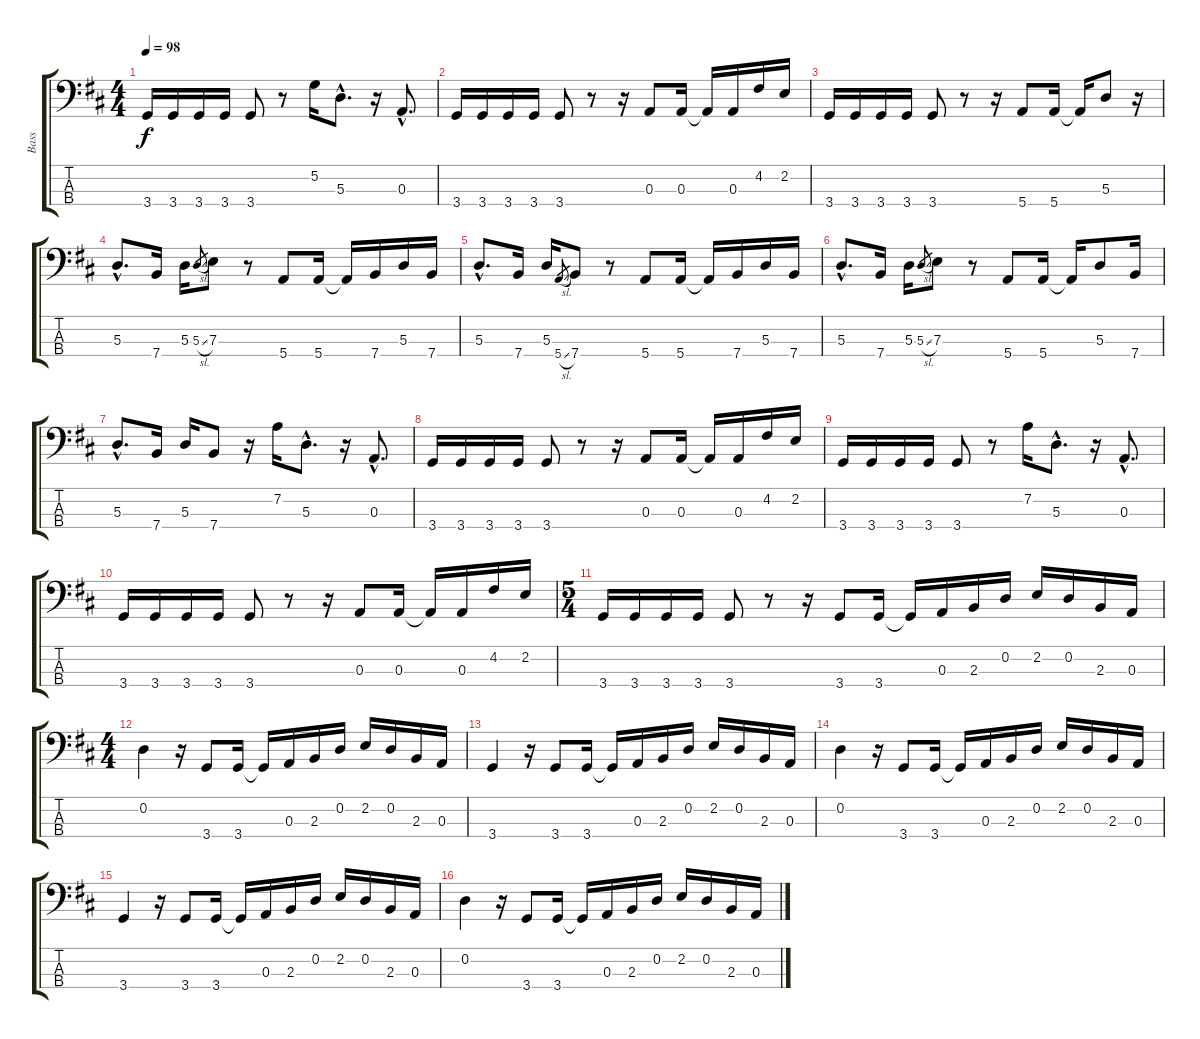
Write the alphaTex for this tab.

\track ("Bass" "Bass") {instrument electricbassfinger}
\staff {score tabs}
\tuning (G2 D2 A1 E1) {hide}
\ts (4 4)
\tempo 98
\clef f4
\ks d
3.4.16{dy f} 3.4.16 3.4.16 3.4.16 3.4.8 r.8 5.2.16 5.3{hac}.8{d} r.16 0.3{hac}.8{d} |
3.4.16 3.4.16 3.4.16 3.4.16 3.4.8 r.8 r.16 0.3.8 0.3.16 0.3{t}.16 0.3.16 4.2.16 2.2.16 |
3.4.16 3.4.16 3.4.16 3.4.16 3.4.8 r.8 r.16 5.4.8 5.4.16 5.4{t}.16 5.3.8 r.16 |
5.3{hac}.8{d} 7.4.16 5.3.16 5.3{sl}.8{gr} 7.3.8 r.8 5.4.8 5.4.16 5.4{t}.16 7.4.16 5.3.16 7.4.16 |
5.3{hac}.8{d} 7.4.16 5.3.16 5.4{sl}.8{gr} 7.4.8 r.8 5.4.8 5.4.16 5.4{t}.16 7.4.16 5.3.16 7.4.16 |
5.3{hac}.8{d} 7.4.16 5.3.16 5.3{sl}.8{gr} 7.3.8 r.8 5.4.8 5.4.16 5.4{t}.16 5.3.8 7.4.16 |
5.3{hac}.8{d} 7.4.16 5.3.16 7.4.8 r.16 7.2.16 5.3{hac}.8{d} r.16 0.3{hac}.8{d} |
3.4.16 3.4.16 3.4.16 3.4.16 3.4.8 r.8 r.16 0.3.8 0.3.16 0.3{t}.16 0.3.16 4.2.16 2.2.16 |
3.4.16 3.4.16 3.4.16 3.4.16 3.4.8 r.8 7.2.16 5.3{hac}.8{d} r.16 0.3{hac}.8{d} |
3.4.16 3.4.16 3.4.16 3.4.16 3.4.8 r.8 r.16 0.3.8 0.3.16 0.3{t}.16 0.3.16 4.2.16 2.2.16 |
\ts (5 4)
3.4.16 3.4.16 3.4.16 3.4.16 3.4.8 r.8 r.16 3.4.8 3.4.16 3.4{t}.16 0.3.16 2.3.16 0.2.16 2.2.16 0.2.16 2.3.16 0.3.16 |
\ts (4 4)
0.2.4 r.16 3.4.8 3.4.16 3.4{t}.16 0.3.16 2.3.16 0.2.16 2.2.16 0.2.16 2.3.16 0.3.16 |
3.4.4 r.16 3.4.8 3.4.16 3.4{t}.16 0.3.16 2.3.16 0.2.16 2.2.16 0.2.16 2.3.16 0.3.16 |
0.2.4 r.16 3.4.8 3.4.16 3.4{t}.16 0.3.16 2.3.16 0.2.16 2.2.16 0.2.16 2.3.16 0.3.16 |
3.4.4 r.16 3.4.8 3.4.16 3.4{t}.16 0.3.16 2.3.16 0.2.16 2.2.16 0.2.16 2.3.16 0.3.16 |
0.2.4 r.16 3.4.8 3.4.16 3.4{t}.16 0.3.16 2.3.16 0.2.16 2.2.16 0.2.16 2.3.16 0.3.16
